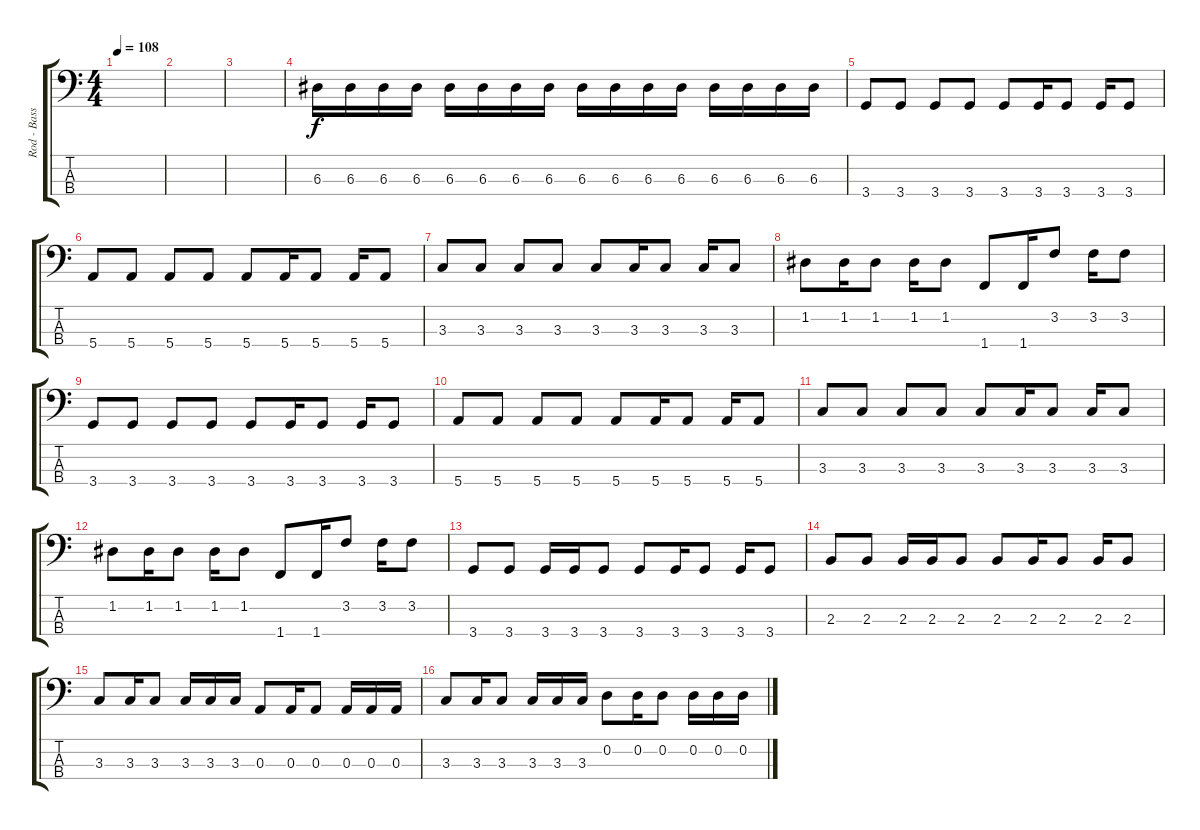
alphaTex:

\track ("Rod - Bass" "Rod - Bass") {instrument electricbasspick}
\staff {score tabs}
\tuning (G2 D2 A1 E1) {hide}
\ts (4 4)
\tempo 108
\clef f4
\ks c
|
|
|
6.3.16 6.3.16 6.3.16 6.3.16 6.3.16 6.3.16 6.3.16 6.3.16 6.3.16 6.3.16 6.3.16 6.3.16 6.3.16 6.3.16 6.3.16 6.3.16 |
3.4.8 3.4.8 3.4.8 3.4.8 3.4.8 3.4.16 3.4.8 3.4.16 3.4.8 |
5.4.8 5.4.8 5.4.8 5.4.8 5.4.8 5.4.16 5.4.8 5.4.16 5.4.8 |
3.3.8 3.3.8 3.3.8 3.3.8 3.3.8 3.3.16 3.3.8 3.3.16 3.3.8 |
1.2.8 1.2.16 1.2.8 1.2.16 1.2.8 1.4.8 1.4.16 3.2.8 3.2.16 3.2.8 |
3.4.8 3.4.8 3.4.8 3.4.8 3.4.8 3.4.16 3.4.8 3.4.16 3.4.8 |
5.4.8 5.4.8 5.4.8 5.4.8 5.4.8 5.4.16 5.4.8 5.4.16 5.4.8 |
3.3.8 3.3.8 3.3.8 3.3.8 3.3.8 3.3.16 3.3.8 3.3.16 3.3.8 |
1.2.8 1.2.16 1.2.8 1.2.16 1.2.8 1.4.8 1.4.16 3.2.8 3.2.16 3.2.8 |
3.4.8 3.4.8 3.4.16 3.4.16 3.4.8 3.4.8 3.4.16 3.4.8 3.4.16 3.4.8 |
2.3.8 2.3.8 2.3.16 2.3.16 2.3.8 2.3.8 2.3.16 2.3.8 2.3.16 2.3.8 |
3.3.8 3.3.16 3.3.8 3.3.16 3.3.16 3.3.16 0.3.8 0.3.16 0.3.8 0.3.16 0.3.16 0.3.16 |
3.3.8 3.3.16 3.3.8 3.3.16 3.3.16 3.3.16 0.2.8 0.2.16 0.2.8 0.2.16 0.2.16 0.2.16
